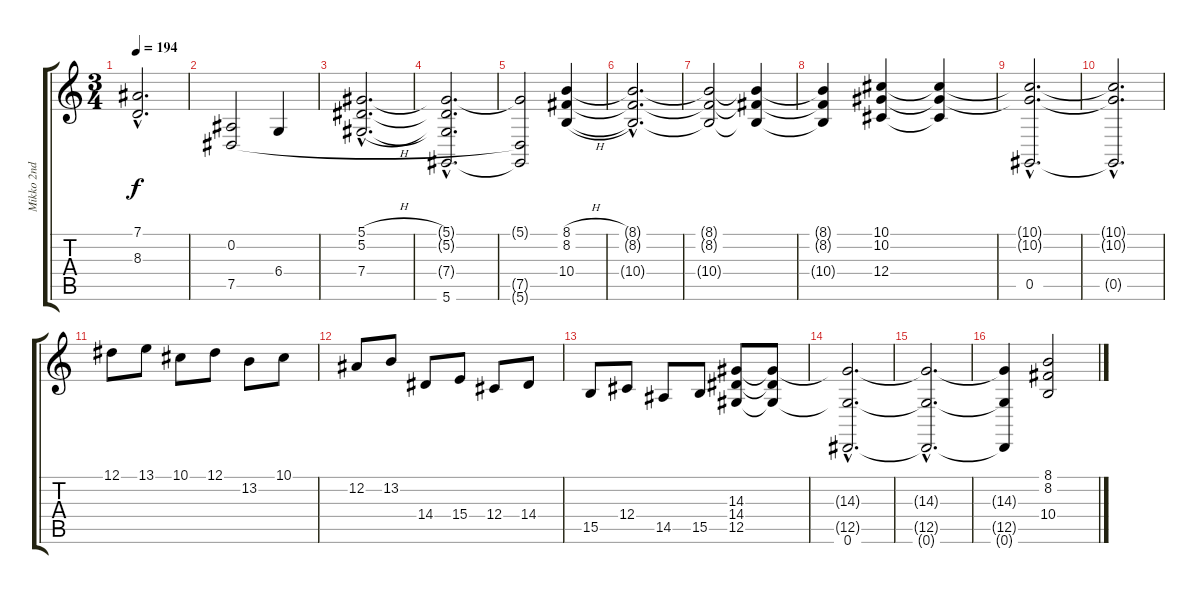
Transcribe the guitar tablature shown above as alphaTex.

\track ("Mikko 2nd Keys" "Mikko 2nd ") {instrument stringensemble1}
\staff {score tabs}
\tuning (Eb4 Bb3 Gb3 Db3 Ab2 Eb2) {hide}
\ts (3 4)
\tempo 194
\clef g2
\ks c
(7.1{hac} 8.3{hac}).2{d dy f} |
(0.2 7.5).2 6.4.4 |
(5.1{h hac} 5.2{h hac} 7.4{h hac}).2{d} |
(5.1{hac t} 5.2{hac t} 7.4{hac t} 5.6{hac}).2{d} |
(5.1{t} 7.5{t} 5.6{t}).2 (8.1{h} 8.2{h} 10.4{h}).4 |
(8.1{hac t} 8.2{hac t} 10.4{hac t}).2{d} |
(8.1{t} 8.2{t} 10.4{t}).2 (8.1{t} 8.2{t} 10.4{t}).4 |
(8.1{t} 8.2{t} 10.4{t}).4 (10.1 10.2 12.4).4 (10.1{t} 10.2{t} 12.4{t}).4 |
(10.1{hac t} 10.2{hac t} 0.5{hac}).2{d} |
(10.1{hac t} 10.2{hac t} 0.5{hac t}).2{d} |
12.1.8 13.1.8 10.1.8 12.1.8 13.2.8 10.1.8 |
12.2.8 13.2.8 14.4.8 15.4.8 12.4.8 14.4.8 |
15.5.8 12.4.8 14.5.8 15.5.8 (14.3 14.4 12.5).8 (14.3{t} 14.4{t} 12.5{t}).8 |
(14.3{hac t} 12.5{hac t} 0.6{hac}).2{d} |
(14.3{hac t} 12.5{hac t} 0.6{hac t}).2{d} |
(14.3{t} 12.5{t} 0.6{t}).4 (8.1 8.2 10.4).2
